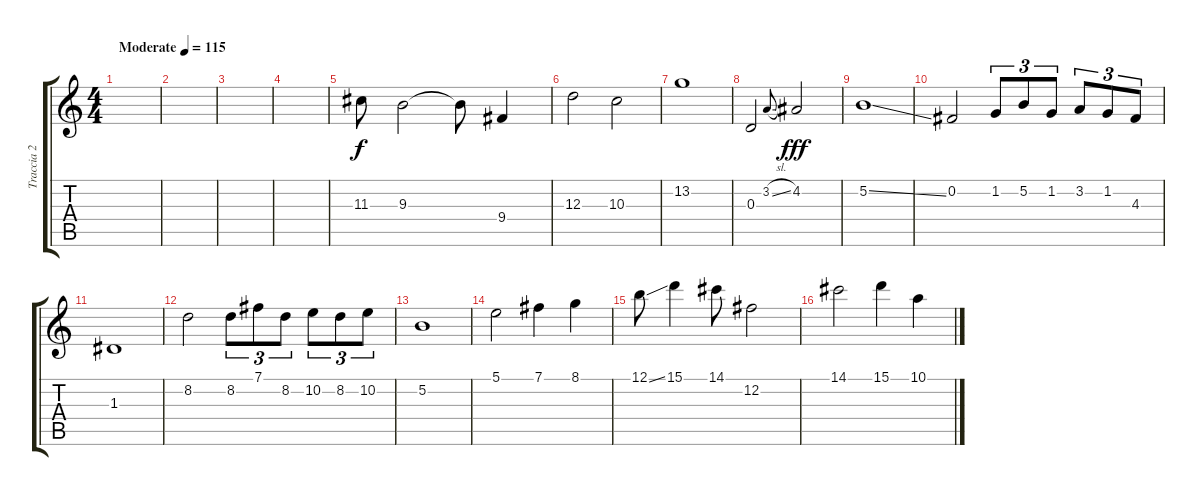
\track ("Traccia 2" "Traccia 2") {instrument overdrivenguitar}
\staff {score tabs}
\tuning (B3 Gb3 D3 A2 E2 B1) {hide}
\ts (4 4)
\tempo (115 "Moderate")
\clef g2
\ks c
|
|
|
|
11.3.8 9.3.2 9.3{t}.8 9.4.4 |
12.3.2 10.3.2 |
13.2.1 |
0.3.2 3.2{sl}.8{gr onbeat dy f} 4.2.2{dy fff} |
5.2{ss}.1 |
0.2.2 1.2.8{tu (3 2)} 5.2.8{tu (3 2)} 1.2.8{tu (3 2)} 3.2.8{tu (3 2)} 1.2.8{tu (3 2)} 4.3.8{tu (3 2)} |
1.3.1 |
8.2.2 8.2.8{tu (3 2)} 7.1.8{tu (3 2)} 8.2.8{tu (3 2)} 10.2.8{tu (3 2)} 8.2.8{tu (3 2)} 10.2.8{tu (3 2)} |
5.2.1 |
5.1.2 7.1.4 8.1.4 |
12.1{ss}.8 15.1.4 14.1.8 12.2.2 |
14.1.2 15.1.4 10.1.4
